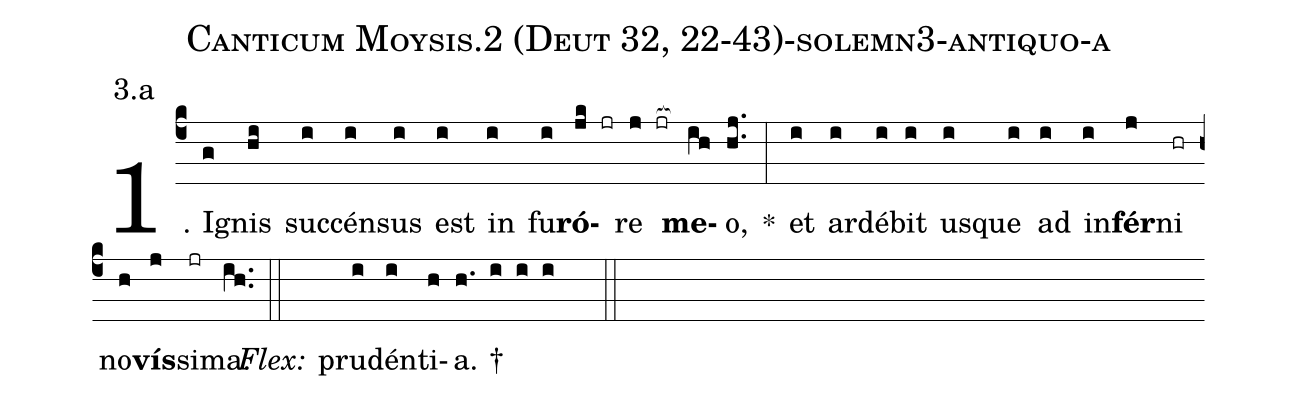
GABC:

name: Canticum Moysis.2 (Deut 32, 22-43)-solemn3-antiquo-a;
annotation: 3.a;
%%
(c4)1. I(g)gnis(hi) suc(i)cén(i)sus(i) est(i) in(i) fu(i)<b>ró</b>(jk jr)re(j jr[ocb:1{]) <b>me</b>(ih[ocb:0}])o,(hj..) *(:) et(i) ar(i)dé(i)bit(i) us(i)que(i) ad(i) in(i)<b>fér</b>(j)ni(hr) no(h)<b>vís</b>(j)si(jr)ma.(ih..) (::)
<i>Flex:</i>()  pru(i)dén(i)ti(h)a. †(h. i i i  ::)
